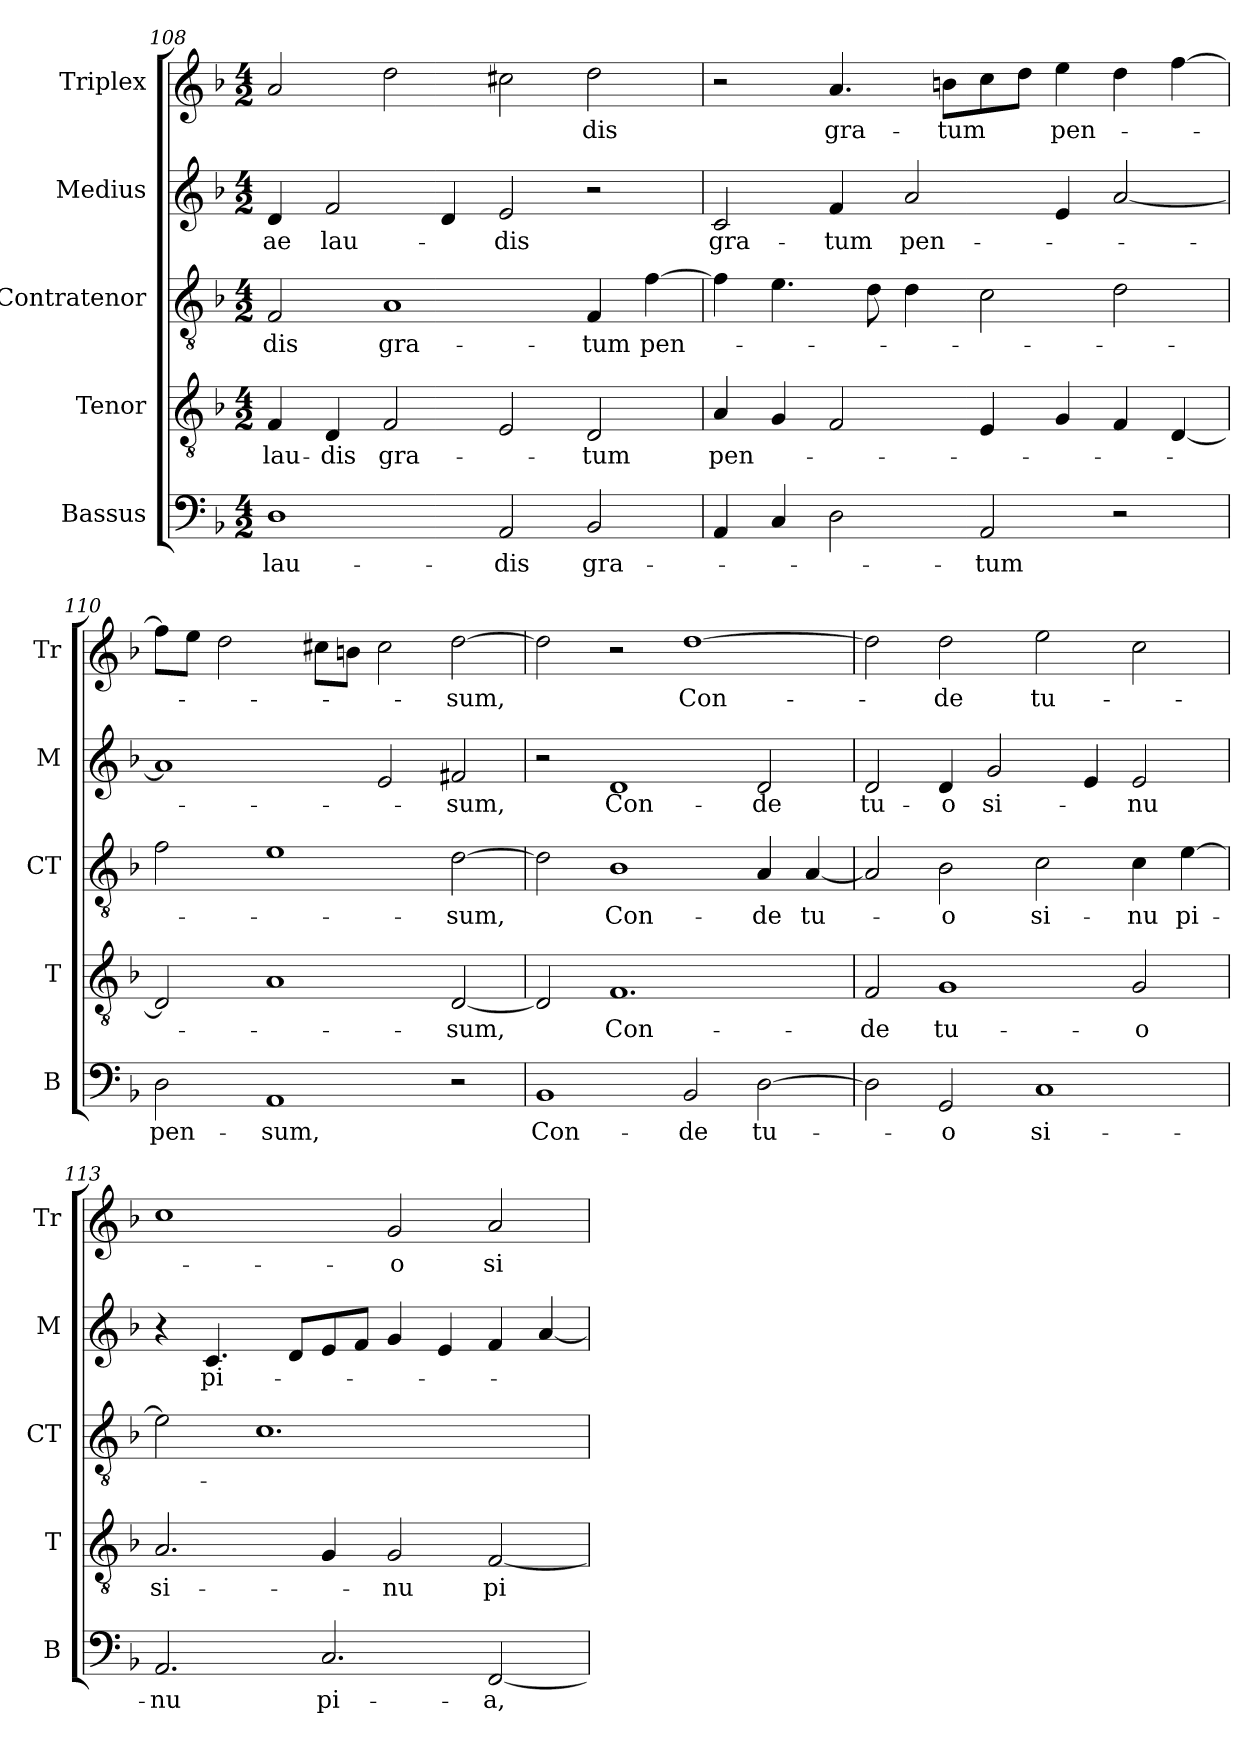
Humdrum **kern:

**kern	**text	**kern	**text	**kern	**text	**kern	**text	**kern	**text
*part5	*part5	*part4	*part4	*part3	*part3	*part2	*part2	*part1	*part1
*staff5	*staff5	*staff4	*staff4	*staff3	*staff3	*staff2	*staff2	*staff1	*staff1
*I"Bassus	*	*I"Tenor	*	*I"Contratenor	*	*I"Medius	*	*I"Triplex	*
*I'B	*	*I'T	*	*I'CT	*	*I'M	*	*I'Tr	*
!!LO:PB:g=z
*clefF4	*	*clefGv2	*	*clefGv2	*	*clefG2	*	*clefG2	*
*k[b-]	*	*k[b-]	*	*k[b-]	*	*k[b-]	*	*k[b-]	*
*F:	*	*F:	*	*F:	*	*F:	*	*F:	*
*M4/2	*	*M4/2	*	*M4/2	*	*M4/2	*	*M4/2	*
=108	=108	=108	=108	=108	=108	=108	=108	=108	=108
!	!LO:LY:b	!	!	!	!	!	!	!	!
!	!	!	!LO:LY:b	!	!	!	!	!	!
!	!	!	!	!	!LO:LY:b	!	!	!	!
!	!	!	!	!	!	!	!LO:LY:b	!	!
1D	lau-	4F/	lau-	2F/	-dis	4d/	-ae	2a/	.
!	!	!	!LO:LY:b	!	!	!	!	!	!
!	!	!	!	!	!	!	!LO:LY:b	!	!
.	.	4D/	-dis	.	.	2f/	lau-	.	.
!	!	!	!LO:LY:b	!	!	!	!	!	!
!	!	!	!	!	!LO:LY:b	!	!	!	!
.	.	2F/	gra-	1A	gra-	.	.	2dd\	.
.	.	.	.	.	.	4d/	.	.	.
!	!LO:LY:b	!	!	!	!	!	!	!	!
!	!	!	!	!	!	!	!LO:LY:b	!	!
2AA/	-dis	2E/	.	.	.	2e/	-dis	2cc#X\	.
!	!LO:LY:b	!	!	!	!	!	!	!	!
!	!	!	!LO:LY:b	!	!	!	!	!	!
!	!	!	!	!	!LO:LY:b	!	!	!	!
!	!	!	!	!	!	!	!	!	!LO:LY:b
2BB-/	gra-	2D/	-tum	4F/	-tum	2r	.	2dd\	-dis
!	!	!	!	!	!LO:LY:b	!	!	!	!
.	.	.	.	[4f\	pen-	.	.	.	.
=109	=109	=109	=109	=109	=109	=109	=109	=109	=109
!	!	!	!LO:LY:b	!	!	!	!	!	!
!	!	!	!	!	!	!	!LO:LY:b	!	!
4AA/	.	4A/	pen-	4f\]	.	2c/	gra-	2r	.
4C/	.	4G/	.	4.e\	.	.	.	.	.
!	!	!	!	!	!	!	!LO:LY:b	!	!
!	!	!	!	!	!	!	!	!	!LO:LY:b
2D\	.	2F/	.	.	.	4f/	-tum	4.a/	gra-
.	.	.	.	8d\	.	.	.	.	.
!	!	!	!	!	!	!	!LO:LY:b	!	!
.	.	.	.	4d\	.	2a/	pen-	.	.
!	!	!	!	!	!	!	!	!	!LO:LY:b
.	.	.	.	.	.	.	.	8bn\L	-tum
!	!LO:LY:b	!	!	!	!	!	!	!	!
2AA/	-tum	4E/	.	2c\	.	.	.	8cc\	.
.	.	.	.	.	.	.	.	8dd\J	.
!	!	!	!	!	!	!	!	!	!LO:LY:b
.	.	4G/	.	.	.	4e/	.	4ee\	pen-
2r	.	4F/	.	2d\	.	[2a/	.	4dd\	.
.	.	[4D/	.	.	.	.	.	[4ff\	.
=110	=110	=110	=110	=110	=110	=110	=110	=110	=110
!	!LO:LY:b	!	!	!	!	!	!	!	!
2D\	pen-	2D/]	.	2f\	.	1a]	.	8ff\L]	.
.	.	.	.	.	.	.	.	8ee\J	.
.	.	.	.	.	.	.	.	2dd\	.
!	!LO:LY:b	!	!	!	!	!	!	!	!
1AA	-sum,	1A	.	1e	.	.	.	.	.
.	.	.	.	.	.	.	.	8cc#X\L	.
.	.	.	.	.	.	.	.	8bn\J	.
.	.	.	.	.	.	2e/	.	2cc#\	.
!	!	!	!LO:LY:b	!	!	!	!	!	!
!	!	!	!	!	!LO:LY:b	!	!	!	!
!	!	!	!	!	!	!	!LO:LY:b	!	!
!	!	!	!	!	!	!	!	!	!LO:LY:b
2r	.	[2D/	-sum,	[2d\	-sum,	2f#X/	-sum,	[2dd\	-sum,
!!LO:LB:g=z
=111	=111	=111	=111	=111	=111	=111	=111	=111	=111
!	!LO:LY:b	!	!	!	!	!	!	!	!
1BB-	Con-	2D/]	.	2d\]	.	2r	.	2dd\]	.
!	!	!	!LO:LY:b	!	!	!	!	!	!
!	!	!	!	!	!LO:LY:b	!	!	!	!
!	!	!	!	!	!	!	!LO:LY:b	!	!
.	.	1.F	Con-	1B-	Con-	1d	Con-	2r	.
!	!LO:LY:b	!	!	!	!	!	!	!	!
!	!	!	!	!	!	!	!	!	!LO:LY:b
2BB-/	-de	.	.	.	.	.	.	[1dd	Con-
!	!LO:LY:b	!	!	!	!	!	!	!	!
!	!	!	!	!	!LO:LY:b	!	!	!	!
!	!	!	!	!	!	!	!LO:LY:b	!	!
[2D\	tu-	.	.	4A/	-de	2d/	-de	.	.
!	!	!	!	!	!LO:LY:b	!	!	!	!
.	.	.	.	[4A/	tu-	.	.	.	.
=112	=112	=112	=112	=112	=112	=112	=112	=112	=112
!	!	!	!LO:LY:b	!	!	!	!	!	!
!	!	!	!	!	!	!	!LO:LY:b	!	!
2D\]	.	2F/	-de	2A/]	.	2d/	tu-	2dd\]	.
!	!LO:LY:b	!	!	!	!	!	!	!	!
!	!	!	!LO:LY:b	!	!	!	!	!	!
!	!	!	!	!	!LO:LY:b	!	!	!	!
!	!	!	!	!	!	!	!LO:LY:b	!	!
!	!	!	!	!	!	!	!	!	!LO:LY:b
2GG/	-o	1G	tu-	2B-\	-o	4d/	-o	2dd\	-de
!	!	!	!	!	!	!	!LO:LY:b	!	!
.	.	.	.	.	.	2g/	si-	.	.
!	!LO:LY:b	!	!	!	!	!	!	!	!
!	!	!	!	!	!LO:LY:b	!	!	!	!
!	!	!	!	!	!	!	!	!	!LO:LY:b
1C	si-	.	.	2c\	si-	.	.	2ee\	tu-
.	.	.	.	.	.	4e/	.	.	.
!	!	!	!LO:LY:b	!	!	!	!	!	!
!	!	!	!	!	!LO:LY:b	!	!	!	!
!	!	!	!	!	!	!	!LO:LY:b	!	!
.	.	2G/	-o	4c\	-nu	2e/	-nu	2cc\	.
!	!	!	!	!	!LO:LY:b	!	!	!	!
.	.	.	.	[4e\	pi-	.	.	.	.
=113	=113	=113	=113	=113	=113	=113	=113	=113	=113
!	!LO:LY:b	!	!	!	!	!	!	!	!
!	!	!	!LO:LY:b	!	!	!	!	!	!
2.AA/	-nu	2.A/	si-	2e\]	.	4r	.	1cc	.
!	!	!	!	!	!	!	!LO:LY:b	!	!
.	.	.	.	.	.	4.c/	pi-	.	.
.	.	.	.	1.c	.	.	.	.	.
.	.	.	.	.	.	8d/L	.	.	.
!	!LO:LY:b	!	!	!	!	!	!	!	!
2.C/	pi-	4G/	.	.	.	8e/	.	.	.
.	.	.	.	.	.	8f/J	.	.	.
!	!	!	!LO:LY:b	!	!	!	!	!	!
!	!	!	!	!	!	!	!	!	!LO:LY:b
.	.	2G/	-nu	.	.	4g/	.	2g/	-o
.	.	.	.	.	.	4e/	.	.	.
!	!LO:LY:b	!	!	!	!	!	!	!	!
!	!	!	!LO:LY:b	!	!	!	!	!	!
!	!	!	!	!	!	!	!	!	!LO:LY:b
[2FF/	-a,	[2F/	pi-	.	.	4f/	.	2a/	si-
.	.	.	.	.	.	[4a/	.	.	.
=	=	=	=	=	=	=	=	=	=
*-	*-	*-	*-	*-	*-	*-	*-	*-	*-
